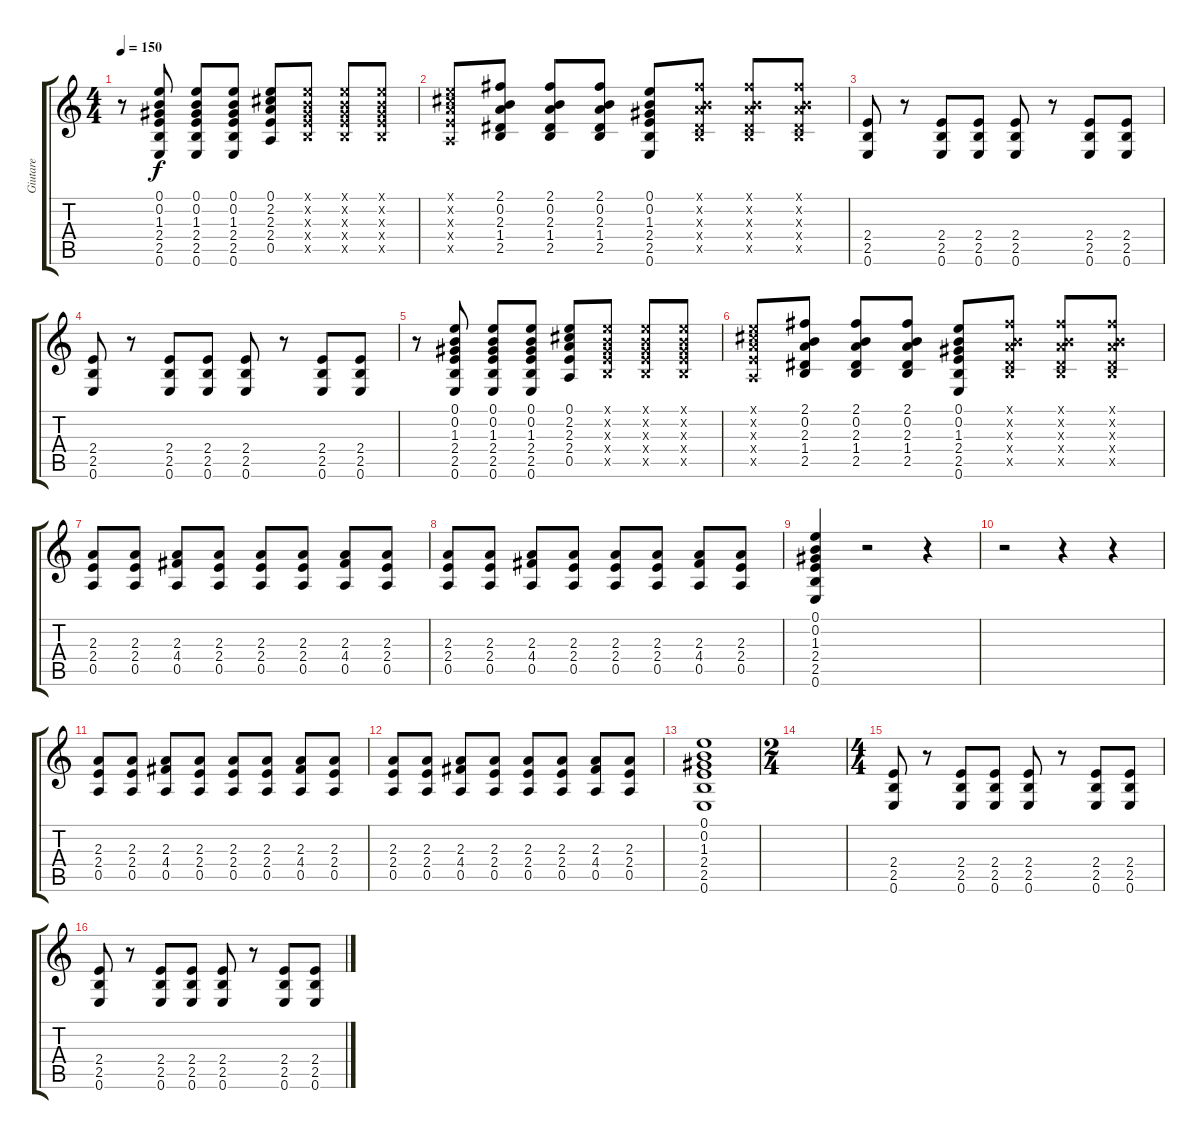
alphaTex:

\track ("Giutare" "Giutare") {instrument electricguitarjazz}
\staff {score tabs}
\tuning (E4 B3 G3 D3 A2 E2) {hide}
\ts (4 4)
\tempo 150
\clef g2
\ks c
r.8{dy f} (0.1 0.2 1.3 2.4 2.5 0.6).8 (0.1 0.2 1.3 2.4 2.5 0.6).8 (0.1 0.2 1.3 2.4 2.5 0.6).8 (0.1 2.2 2.3 2.4 0.5).8 (0.1{x} 0.2{x} 1.3{x} 2.4{x} 2.5{x}).8 (0.1{x} 0.2{x} 1.3{x} 2.4{x} 2.5{x}).8 (0.1{x} 0.2{x} 1.3{x} 2.4{x} 2.5{x}).8 |
(0.1{x} 2.2{x} 2.3{x} 2.4{x} 0.5{x}).8 (2.1 0.2 2.3 1.4 2.5).8 (2.1 0.2 2.3 1.4 2.5).8 (2.1 0.2 2.3 1.4 2.5).8 (0.1 0.2 1.3 2.4 2.5 0.6).8 (2.1{x} 0.2{x} 2.3{x} 1.4{x} 2.5{x}).8 (2.1{x} 0.2{x} 2.3{x} 1.4{x} 2.5{x}).8 (2.1{x} 0.2{x} 2.3{x} 1.4{x} 2.5{x}).8 |
(2.4 2.5 0.6).8 r.8 (2.4 2.5 0.6).8 (2.4 2.5 0.6).8 (2.4 2.5 0.6).8 r.8 (2.4 2.5 0.6).8 (2.4 2.5 0.6).8 |
(2.4 2.5 0.6).8 r.8 (2.4 2.5 0.6).8 (2.4 2.5 0.6).8 (2.4 2.5 0.6).8 r.8 (2.4 2.5 0.6).8 (2.4 2.5 0.6).8 |
r.8 (0.1 0.2 1.3 2.4 2.5 0.6).8 (0.1 0.2 1.3 2.4 2.5 0.6).8 (0.1 0.2 1.3 2.4 2.5 0.6).8 (0.1 2.2 2.3 2.4 0.5).8 (0.1{x} 0.2{x} 1.3{x} 2.4{x} 2.5{x}).8 (0.1{x} 0.2{x} 1.3{x} 2.4{x} 2.5{x}).8 (0.1{x} 0.2{x} 1.3{x} 2.4{x} 2.5{x}).8 |
(0.1{x} 2.2{x} 2.3{x} 2.4{x} 0.5{x}).8 (2.1 0.2 2.3 1.4 2.5).8 (2.1 0.2 2.3 1.4 2.5).8 (2.1 0.2 2.3 1.4 2.5).8 (0.1 0.2 1.3 2.4 2.5 0.6).8 (2.1{x} 0.2{x} 2.3{x} 1.4{x} 2.5{x}).8 (2.1{x} 0.2{x} 2.3{x} 1.4{x} 2.5{x}).8 (2.1{x} 0.2{x} 2.3{x} 1.4{x} 2.5{x}).8 |
(2.3 2.4 0.5).8 (2.3 2.4 0.5).8 (2.3 4.4 0.5).8 (2.3 2.4 0.5).8 (2.3 2.4 0.5).8 (2.3 2.4 0.5).8 (2.3 4.4 0.5).8 (2.3 2.4 0.5).8 |
(2.3 2.4 0.5).8 (2.3 2.4 0.5).8 (2.3 4.4 0.5).8 (2.3 2.4 0.5).8 (2.3 2.4 0.5).8 (2.3 2.4 0.5).8 (2.3 4.4 0.5).8 (2.3 2.4 0.5).8 |
(0.1 0.2 1.3 2.4 2.5 0.6).4 r.2 r.4 |
r.2 r.4 r.4 |
(2.3 2.4 0.5).8 (2.3 2.4 0.5).8 (2.3 4.4 0.5).8 (2.3 2.4 0.5).8 (2.3 2.4 0.5).8 (2.3 2.4 0.5).8 (2.3 4.4 0.5).8 (2.3 2.4 0.5).8 |
(2.3 2.4 0.5).8 (2.3 2.4 0.5).8 (2.3 4.4 0.5).8 (2.3 2.4 0.5).8 (2.3 2.4 0.5).8 (2.3 2.4 0.5).8 (2.3 4.4 0.5).8 (2.3 2.4 0.5).8 |
(0.1 0.2 1.3 2.4 2.5 0.6).1 |
\ts (2 4)
|
\ts (4 4)
(2.4 2.5 0.6).8 r.8 (2.4 2.5 0.6).8 (2.4 2.5 0.6).8 (2.4 2.5 0.6).8 r.8 (2.4 2.5 0.6).8 (2.4 2.5 0.6).8 |
(2.4 2.5 0.6).8 r.8 (2.4 2.5 0.6).8 (2.4 2.5 0.6).8 (2.4 2.5 0.6).8 r.8 (2.4 2.5 0.6).8 (2.4 2.5 0.6).8
